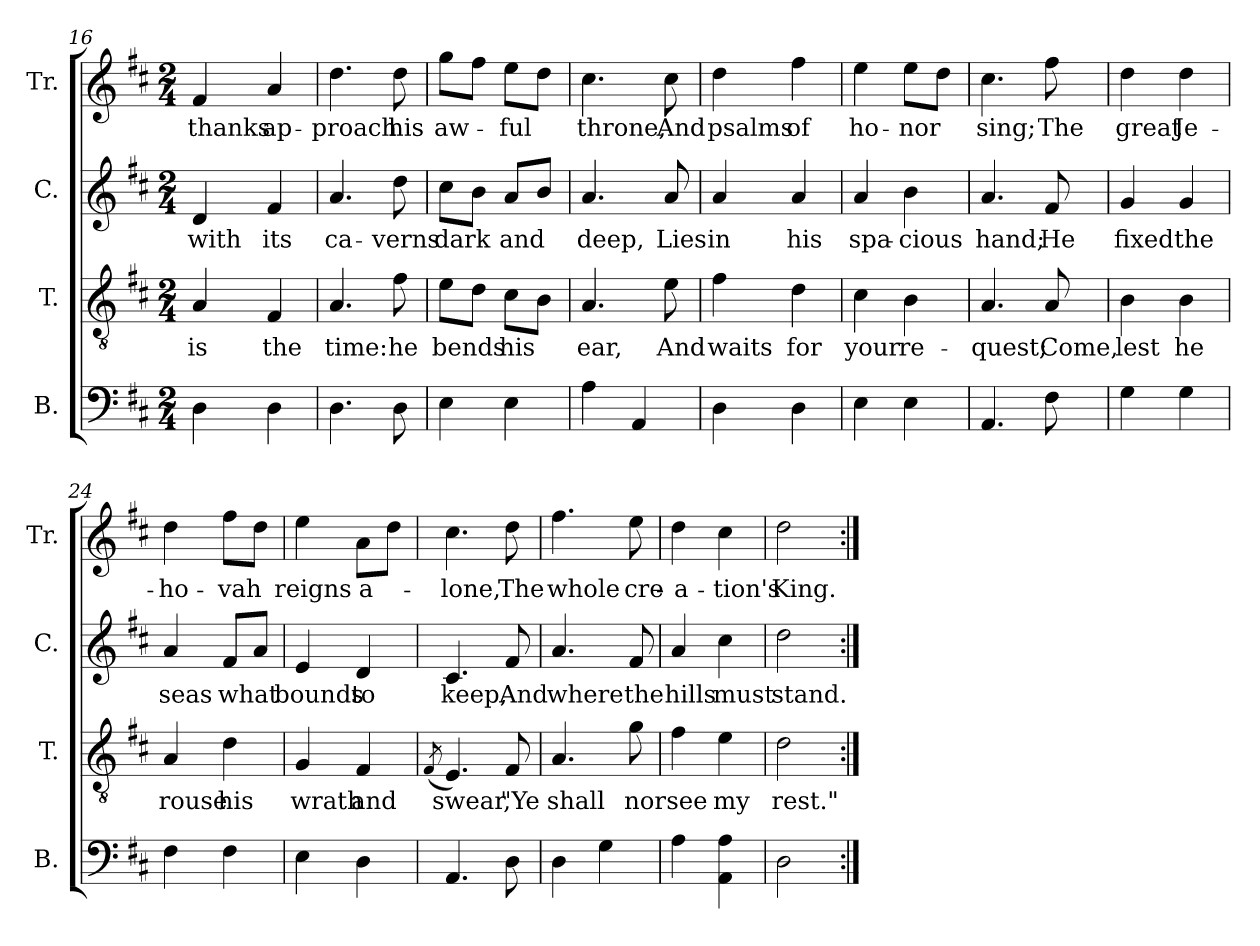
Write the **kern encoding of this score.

**kern	**kern	**text	**kern	**text	**kern	**text
*part4	*part3	*part3	*part2	*part2	*part1	*part1
*staff4	*staff3	*staff3	*staff2	*staff2	*staff1	*staff1
*I"B.	*I"T.	*	*I"C.	*	*I"Tr.	*
*I'B.	*I'T.	*	*I'C.	*	*I'Tr.	*
*clefF4	*clefGv2	*	*clefG2	*	*clefG2	*
*k[f#c#]	*k[f#c#]	*	*k[f#c#]	*	*k[f#c#]	*
*M2/4	*M2/4	*	*M2/4	*	*M2/4	*
=16	=16	=16	=16	=16	=16	=16
4D\	4A/	is	4d/	with	4f#/	thanks
4D\	4F#/	the	4f#/	its	4a/	ap-
=17	=17	=17	=17	=17	=17	=17
4.D\	4.A/	time:	4.a/	ca-	4.dd\	-proach
8D\	8f#\	he	8dd\	-verns	8dd\	his
=18	=18	=18	=18	=18	=18	=18
4E\	8e\L	bends	8cc#\L	dark	8gg\L	aw-
.	8d\J	.	8b\J	.	8ff#\J	.
4E\	8c#\L	his	8a/L	and	8ee\L	-ful
.	8B\J	.	8b/J	.	8dd\J	.
=19	=19	=19	=19	=19	=19	=19
4A\	4.A/	ear,	4.a/	deep,	4.cc#\	throne,
4AA/	.	.	.	.	.	.
.	8e\	And	8a/	Lies	8cc#\	And
!!LO:LB:g=z
=20	=20	=20	=20	=20	=20	=20
4D\	4f#\	waits	4a/	in	4dd\	psalms
4D\	4d\	for	4a/	his	4ff#\	of
=21	=21	=21	=21	=21	=21	=21
4E\	4c#\	your	4a/	spa-	4ee\	ho-
4E\	4B\	re-	4b\	-cious	8ee\L	-nor
.	.	.	.	.	8dd\J	.
=22	=22	=22	=22	=22	=22	=22
4.AA/	4.A/	-quest;	4.a/	hand;	4.cc#\	sing;
8F#\	8A/	Come,	8f#/	He	8ff#\	The
=23	=23	=23	=23	=23	=23	=23
4G\	4B\	lest	4g/	fixed	4dd\	great
4G\	4B\	he	4g/	the	4dd\	Je-
=24	=24	=24	=24	=24	=24	=24
4F#\	4A/	rouse	4a/	seas	4dd\	-ho-
4F#\	4d\	his	8f#/L	what	8ff#\L	-vah
.	.	.	8a/J	.	8dd\J	.
=25	=25	=25	=25	=25	=25	=25
4E\	4G/	wrath	4e/	bounds	4ee\	reigns
4D\	4F#/	and	4d/	to	8a\L	a-
.	.	.	.	.	8dd\J	.
=26	=26	=26	=26	=26	=26	=26
.	(8qF#/	.	.	.	.	.
4.AA/	4.E/)	swear,	4.c#/	keep,	4.cc#\	-lone,
8D\	8F#/	"Ye	8f#/	And	8dd\	The
=27	=27	=27	=27	=27	=27	=27
4D\	4.A/	shall	4.a/	where	4.ff#\	whole
4G\	.	.	.	.	.	.
.	8g\	nor	8f#/	the	8ee\	cre-
=28	=28	=28	=28	=28	=28	=28
4A\	4f#\	see	4a/	hills	4dd\	-a-
4AA\ 4A\	4e\	my	4cc#\	must	4cc#\	-tion's
=29	=29	=29	=29	=29	=29	=29
2D\	2d\	rest."	2dd\	stand.	2dd\	King.
=:|!	=:|!	=:|!	=:|!	=:|!	=:|!	=:|!
*-	*-	*-	*-	*-	*-	*-
